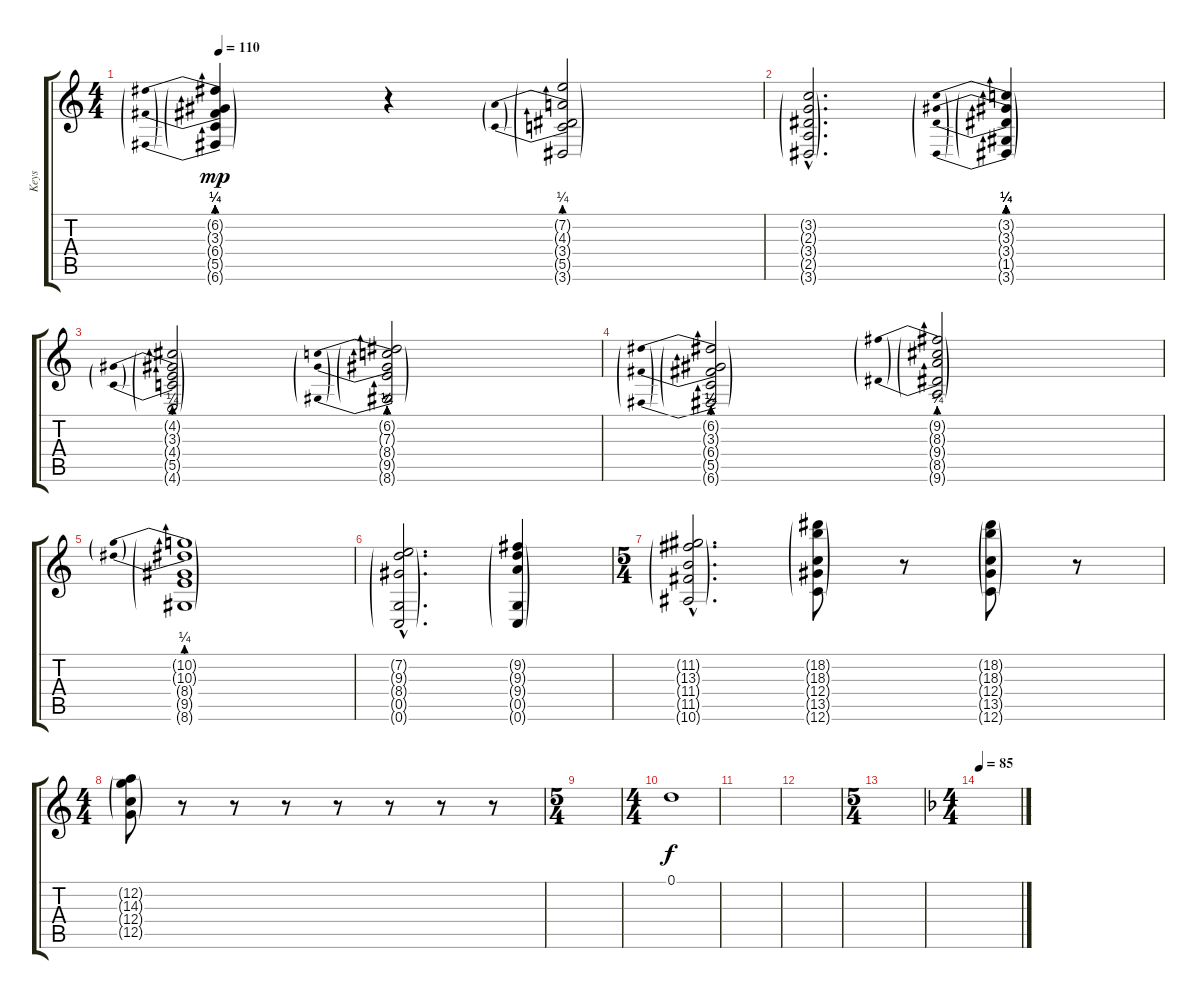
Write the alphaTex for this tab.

\track ("Keys" "Keys") {instrument acousticguitarsteel}
\staff {score tabs}
\tuning (D4 A3 F3 C3 G2 C2) {hide}
\ts (4 4)
\tempo 110
\clef g2
\ks c
(6.2{be (prebend 0 1 60 1) g} 3.3{g} 6.4{be (prebend 0 1 60 1) g} 5.5{g} 6.6{be (prebend 0 1 60 1) g}).4{dy mp} r.4{volume 0} (7.2{g} 4.3{be (prebend 0 1 60 1) g} 3.4{g} 5.5{be (prebend 0 1 60 1) g} 3.6{g}).2{volume 13} |
(3.2{g hac} 2.3{g hac} 3.4{g hac} 2.5{g hac} 3.6{g hac}).2{d} (3.2{be (prebend 0 1 60 1) g} 3.3{be (prebend 0 1 60 1) g} 3.4{be (prebend 0 1 60 1) g} 1.5{g} 3.6{be (prebend 0 1 60 1) g}).4 |
(4.2{g} 3.3{be (prebend 0 1 60 1) g} 4.4{g} 5.5{be (prebend 0 1 60 1) g} 4.6{g}).2 (6.2{g} 7.3{be (prebend 0 1 60 1) g} 8.4{be (prebend 0 1 60 1) g} 9.5{g} 8.6{be (prebend 0 1 60 1) g}).2 |
(6.2{be (prebend 0 1 60 1) g} 3.3{g} 6.4{be (prebend 0 1 60 1) g} 5.5{g} 6.6{be (prebend 0 1 60 1) g}).2 (9.2{be (prebend 0 1 60 1) g} 8.3{g} 9.4{g} 8.5{be (prebend 0 1 60 1) g} 9.6{g}).2 |
(10.2{be (prebend 0 1 60 1) g} 10.3{be (prebend 0 1 60 1) g} 8.4{g} 9.5{g} 8.6{g}).1 |
(7.2{g hac} 9.3{g hac} 8.4{g hac} 0.5{g hac} 0.6{g hac}).2{d} (9.2{g} 9.3{g} 9.4{g} 0.5{g} 0.6{g}).4 |
\ts (5 4)
(11.2{g hac} 13.3{g hac} 11.4{g hac} 11.5{g hac} 10.6{g hac}).2{d} (18.2{g} 18.3{g} 12.4{g} 13.5{g} 12.6{g}).8 r.8 (18.2{g} 18.3{g} 12.4{g} 13.5{g} 12.6{g}).8 r.8 |
\ts (4 4)
(12.2{g} 14.3{g} 12.4{g} 12.5{g}).8 r.8 r.8 r.8 r.8 r.8 r.8 r.8 |
\ts (5 4)
|
\ts (4 4)
0.1.1{dy f instrument reversecymbal} |
|
|
\ts (5 4)
|
\ts (4 4)
\tempo 85
\ks dminor
